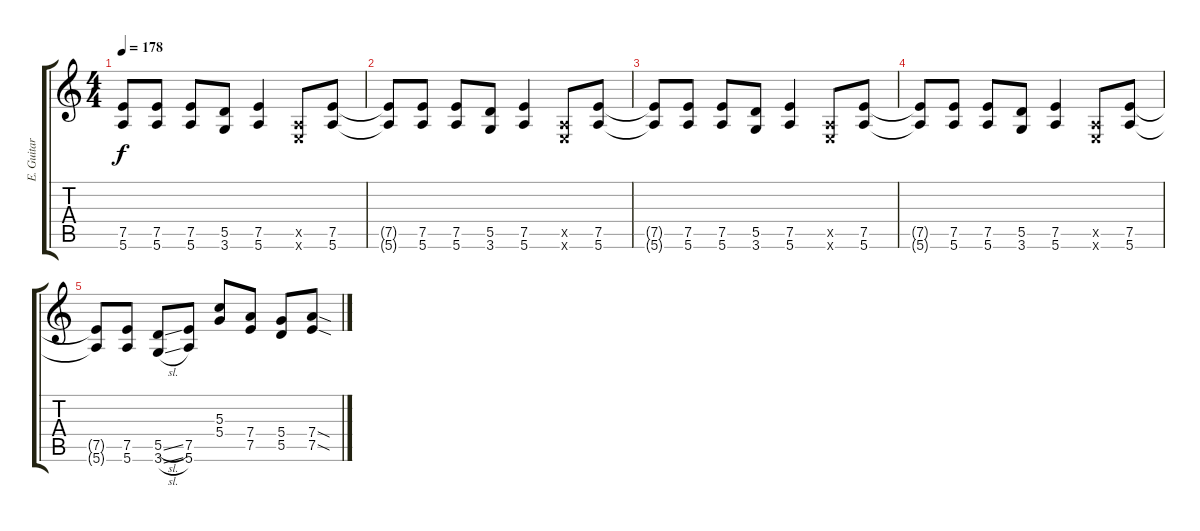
\track ("E. Guitar II" "E. Guitar ") {instrument overdrivenguitar}
\staff {score tabs}
\tuning (E4 B3 G3 D3 A2 E2) {hide}
\ts (4 4)
\tempo 178
\clef g2
\ks c
(7.5{t} 5.6{t}).8{dy f} (7.5 5.6).8 (7.5 5.6).8 (5.5 3.6).8 (7.5 5.6).4 (0.5{x} 0.6{x}).8 (7.5 5.6).8 |
(7.5{t} 5.6{t}).8 (7.5 5.6).8 (7.5 5.6).8 (5.5 3.6).8 (7.5 5.6).4 (0.5{x} 0.6{x}).8 (7.5 5.6).8 |
(7.5{t} 5.6{t}).8 (7.5 5.6).8 (7.5 5.6).8 (5.5 3.6).8 (7.5 5.6).4 (0.5{x} 0.6{x}).8 (7.5 5.6).8 |
(7.5{t} 5.6{t}).8 (7.5 5.6).8 (7.5 5.6).8 (5.5 3.6).8 (7.5 5.6).4 (0.5{x} 0.6{x}).8 (7.5 5.6).8 |
(7.5{t} 5.6{t}).8 (7.5 5.6).8 (5.5{sl} 3.6{sl}).8 (7.5 5.6).8 (5.3 5.4).8 (7.4 7.5).8 (5.4 5.5).8 (7.4{sod} 7.5{sod}).8
